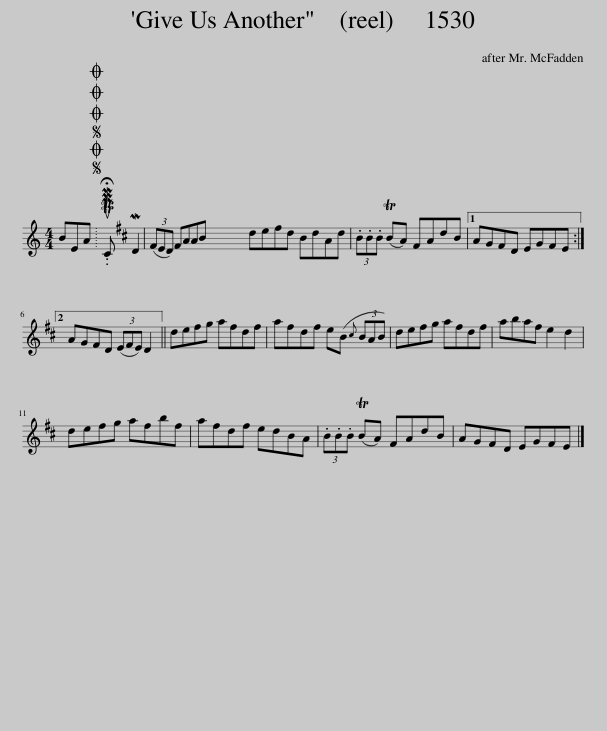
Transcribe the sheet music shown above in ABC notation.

X:1
L:1/8
M:4/4
I:linebreak $
K:C
V:1 treble
V:1
 BEA |SOSOOO .!fermata!PMTuC MD2 (3(^FED) FAAB | de^fd BdAd | (3.B.B.B (TBA) ^FAdB |1 AG^FD EGFE :|2$ %5
 AG^FD (3(EFE) D2 || de^fg afdf | a^fdf e(B{^c} (3BAB) | de^fg afdf | aba^f e2 d2 |$ %10
 de^fg afbf | a^fdf edBA | (3.B.B.B (TBA) ^FAdB | AG^FD EGFE |] %14
